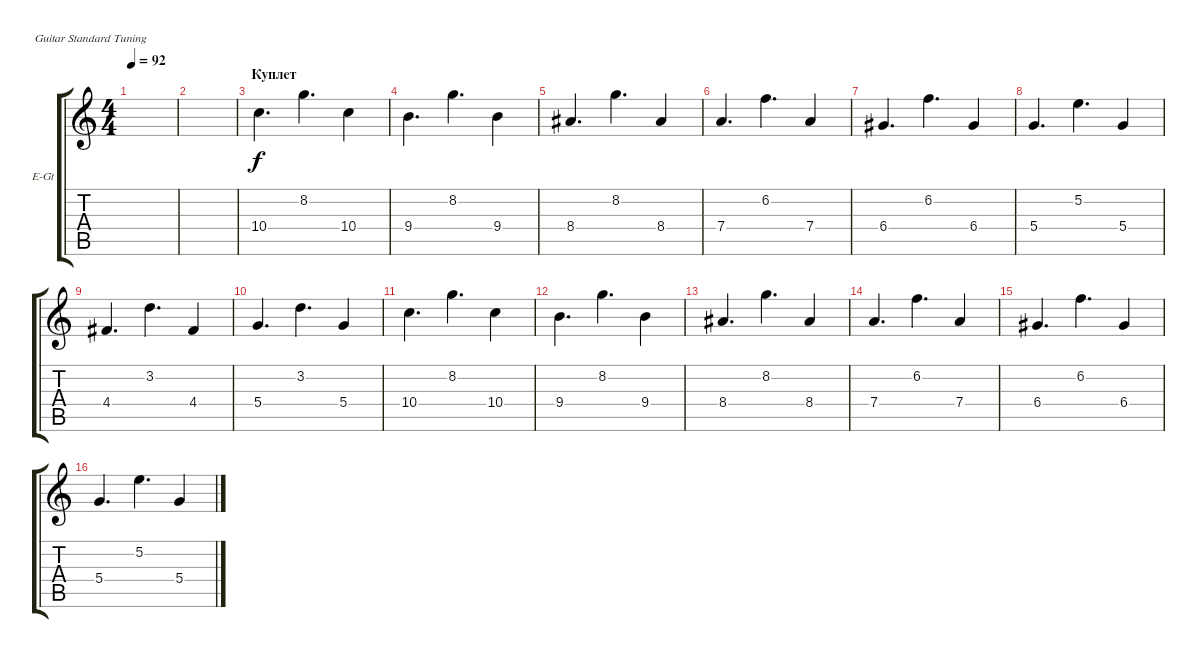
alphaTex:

\defaultSystemsLayout 4
\bracketExtendMode groupsimilarinstruments
\firstSystemTrackNameOrientation horizontal
\otherSystemsTrackNameOrientation horizontal
\track ("Г. Каспарян (Vibrato Marshall)" "E-Gt") {instrument electricguitarclean}
\staff {score tabs}
\tuning (E4 B3 G3 D3 A2 E2)
\ts (4 4)
\tempo 92
\clef g2
\scale
0.333333
\ks c
|
\scale
0.333333 |
\section ("" "Куплет")
\scale
0.333333 10.4.4{d} 8.2.4{d} 10.4.4 |
\scale
0.333333 9.4.4{d} 8.2.4{d} 9.4.4 |
\scale
0.333333 8.4.4{d} 8.2.4{d} 8.4.4 |
\scale
0.333333 7.4.4{d} 6.2.4{d} 7.4.4 |
\scale
0.333333 6.4.4{d} 6.2.4{d} 6.4.4 |
\scale
0.333333 5.4.4{d} 5.2.4{d} 5.4.4 |
\scale
0.333333 4.4.4{d} 3.2.4{d} 4.4.4 |
\scale
0.333333 5.4.4{d} 3.2.4{d} 5.4.4 |
\scale
0.333333 10.4.4{d} 8.2.4{d} 10.4.4 |
\scale
0.333333 9.4.4{d} 8.2.4{d} 9.4.4 |
\scale
0.333333 8.4.4{d} 8.2.4{d} 8.4.4 |
\scale
0.333333 7.4.4{d} 6.2.4{d} 7.4.4 |
\scale
0.333333 6.4.4{d} 6.2.4{d} 6.4.4 |
\scale
0.333333 5.4.4{d} 5.2.4{d} 5.4.4
